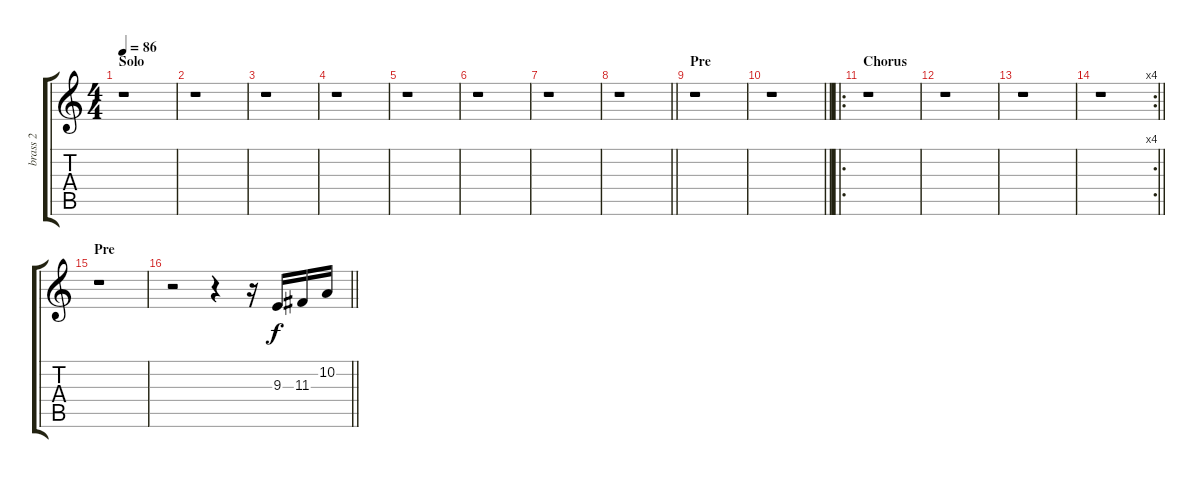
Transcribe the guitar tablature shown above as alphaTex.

\track ("brass 2" "brass 2") {instrument brasssection}
\staff {score tabs}
\tuning (E4 B3 G3 D3 A2 E2) {hide}
\ts (4 4)
\section ("" "Solo")
\tempo 86
\clef g2
\ks c
r.1{dy f} |
r.1 |
r.1 |
r.1 |
r.1 |
r.1 |
r.1 |
\barLineRight lightlight
r.1 |
\section ("" "Pre")
r.1 |
\barLineRight lightlight
r.1 |
\ro
\section ("" "Chorus")
r.1 |
r.1 |
r.1 |
\rc 4
\barLineRight lightlight
r.1 |
\section ("" "Pre")
r.1 |
\barLineRight lightlight
r.2 r.4 r.16 9.3.16 11.3.16 10.2.16
